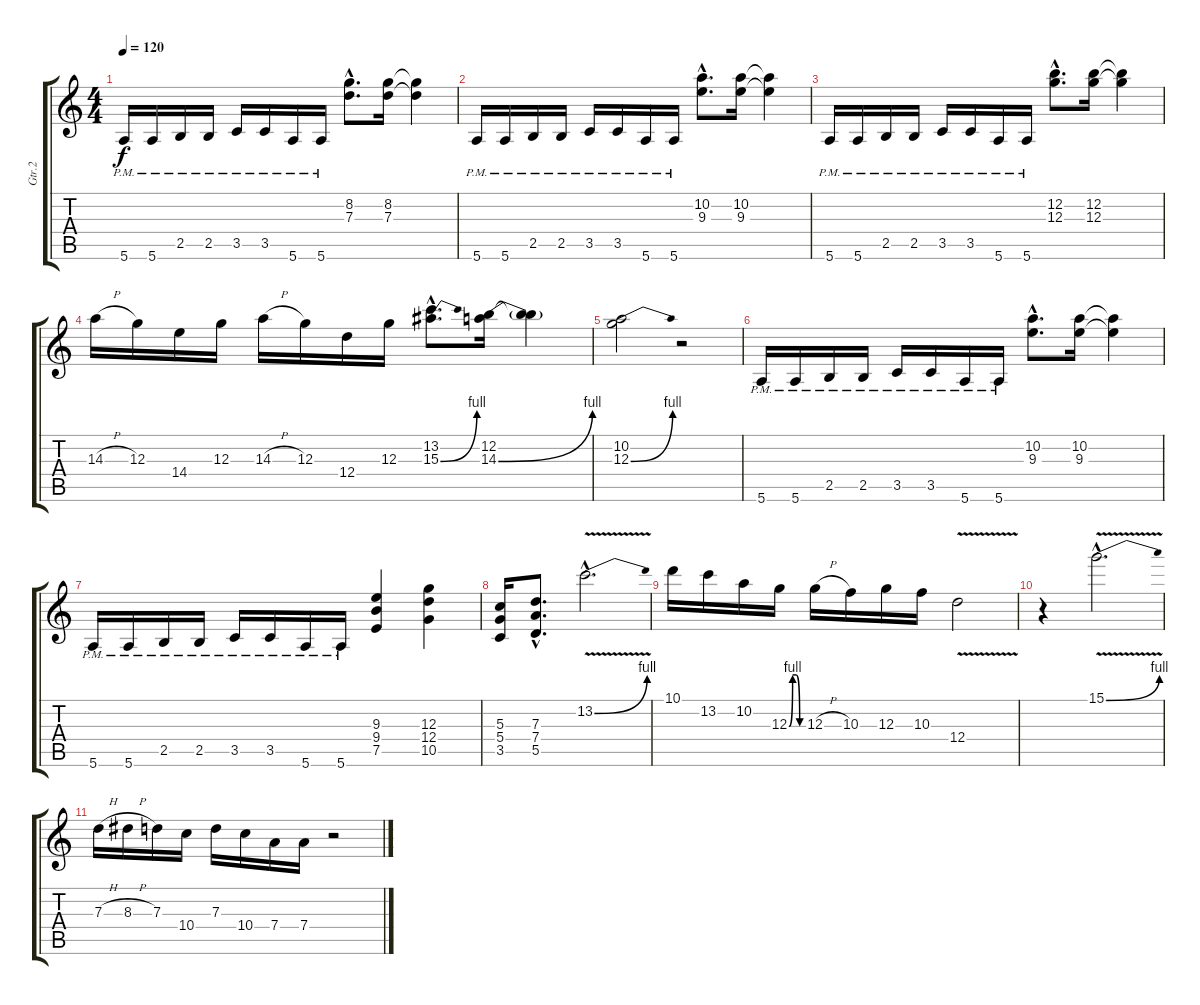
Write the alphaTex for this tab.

\track ("Gtr.2" "Gtr.2") {instrument distortionguitar}
\staff {score tabs}
\tuning (E4 B3 G3 D3 A2 E2) {hide}
\ts (4 4)
\tempo 120
\clef g2
\ks c
5.6{pm}.16{dy f} 5.6{pm}.16 2.5{pm}.16 2.5{pm}.16 3.5{pm}.16 3.5{pm}.16 5.6{pm}.16 5.6{pm}.16 (8.2{hac} 7.3{hac}).8{d} (8.2 7.3).16 (8.2{t} 7.3{t}).4 |
5.6{pm}.16 5.6{pm}.16 2.5{pm}.16 2.5{pm}.16 3.5{pm}.16 3.5{pm}.16 5.6{pm}.16 5.6{pm}.16 (10.2{hac} 9.3{hac}).8{d} (10.2 9.3).16 (10.2{t} 9.3{t}).4 |
5.6{pm}.16 5.6{pm}.16 2.5{pm}.16 2.5{pm}.16 3.5{pm}.16 3.5{pm}.16 5.6{pm}.16 5.6{pm}.16 (12.2{hac} 12.3{hac}).8{d} (12.2 12.3).16 (12.2{t} 12.3{t}).4 |
14.3{h}.16 12.3.16 14.4.16 12.3.16 14.3{h}.16 12.3.16 12.4.16 12.3.16 (13.2{hac} 15.3{be (bend 0 0 60 4) hac}).8{d} (12.2 14.3{be (bend 0 0 60 4)}).16 (12.2{t} 14.3{t}).4 |
(10.2 12.3{be (bend 0 0 60 4)}).2 r.2 |
5.6{pm}.16 5.6{pm}.16 2.5{pm}.16 2.5{pm}.16 3.5{pm}.16 3.5{pm}.16 5.6{pm}.16 5.6{pm}.16 (10.2{hac} 9.3{hac}).8{d} (10.2 9.3).16 (10.2{t} 9.3{t}).4 |
5.6{pm}.16 5.6{pm}.16 2.5{pm}.16 2.5{pm}.16 3.5{pm}.16 3.5{pm}.16 5.6{pm}.16 5.6{pm}.16 (9.3 9.4 7.5).4 (12.3 12.4 10.5).4 |
(5.3 5.4 3.5).16 (7.3{hac} 7.4{hac} 5.5{hac}).8{d} 13.2{be (bend 0 0 60 4) v hac}.2{d} |
10.1.16 13.2.16 10.2.16 12.3{be (custom 0 0 15 4 30 4 45 0 60 0)}.16 12.3{h}.16 10.3.16 12.3.16 10.3.16 12.4{v}.2 |
r.4 15.1{be (bend 0 0 60 4) v hac}.2{d} |
7.3{h}.16 8.3{h}.16 7.3.16 10.4.16 7.3.16 10.4.16 7.4.16 7.4.16 r.2
